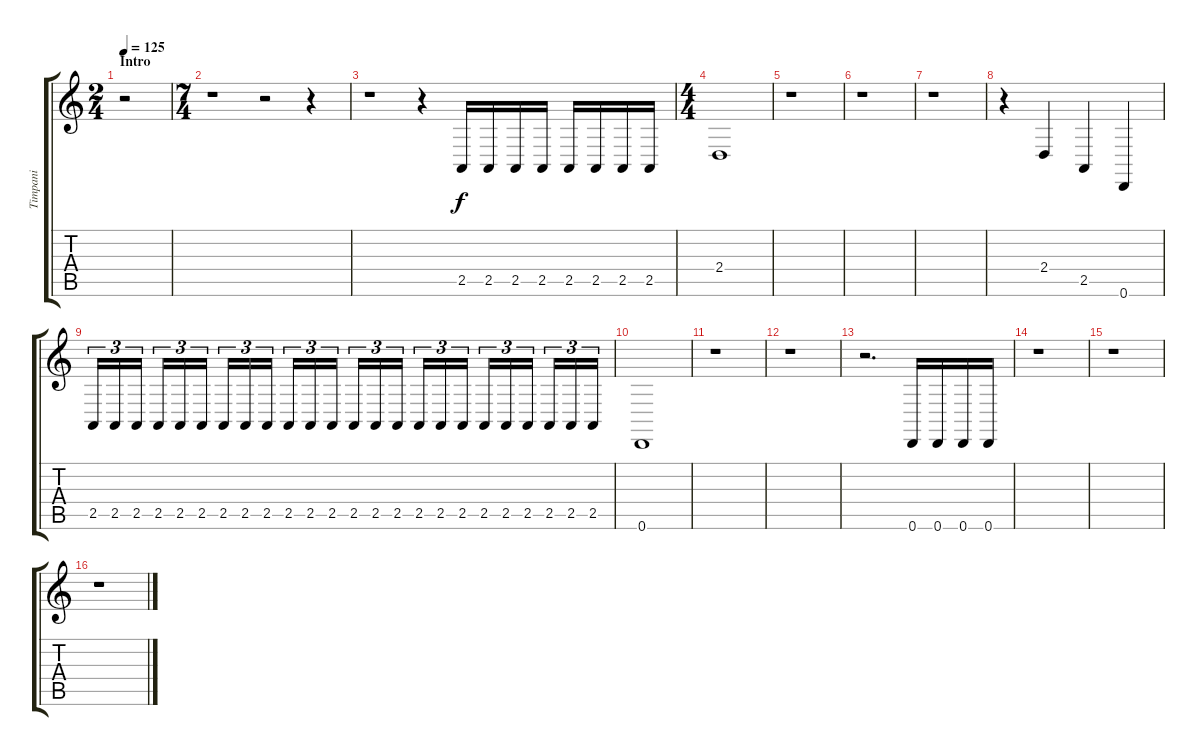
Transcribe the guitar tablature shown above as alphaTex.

\track ("Timpani" "Timpani") {instrument timpani}
\staff {score tabs}
\tuning (D4 A3 F3 C3 G2 D2) {hide}
\ts (2 4)
\section ("" "Intro")
\tempo 125
\clef g2
\ks c
r.2{dy f instrument timpani} |
\ts (7 4)
r.1 r.2 r.4 |
r.1 r.4 2.5.16 2.5.16 2.5.16 2.5.16 2.5.16 2.5.16 2.5.16 2.5.16 |
\ts (4 4)
2.4.1 |
r.1 |
r.1 |
r.1 |
r.4 2.4.4 2.5.4 0.6.4 |
2.5.16{tu (3 2) volume 2} 2.5.16{tu (3 2) volume 2} 2.5.16{tu (3 2) volume 3} 2.5.16{tu (3 2) volume 4} 2.5.16{tu (3 2) volume 4} 2.5.16{tu (3 2) volume 5} 2.5.16{tu (3 2) volume 5} 2.5.16{tu (3 2) volume 6} 2.5.16{tu (3 2) volume 6} 2.5.16{tu (3 2) volume 7} 2.5.16{tu (3 2) volume 8} 2.5.16{tu (3 2) volume 8} 2.5.16{tu (3 2) volume 9} 2.5.16{tu (3 2) volume 10} 2.5.16{tu (3 2) volume 10} 2.5.16{tu (3 2) volume 11} 2.5.16{tu (3 2) volume 11} 2.5.16{tu (3 2) volume 12} 2.5.16{tu (3 2) volume 12} 2.5.16{tu (3 2) volume 13} 2.5.16{tu (3 2) volume 14} 2.5.16{tu (3 2) volume 14} 2.5.16{tu (3 2) volume 15} 2.5.16{tu (3 2) volume 15} |
0.6.1{volume 16} |
r.1 |
r.1 |
r.2{d} 0.6.16 0.6.16 0.6.16 0.6.16 |
r.1 |
r.1 |
r.1
